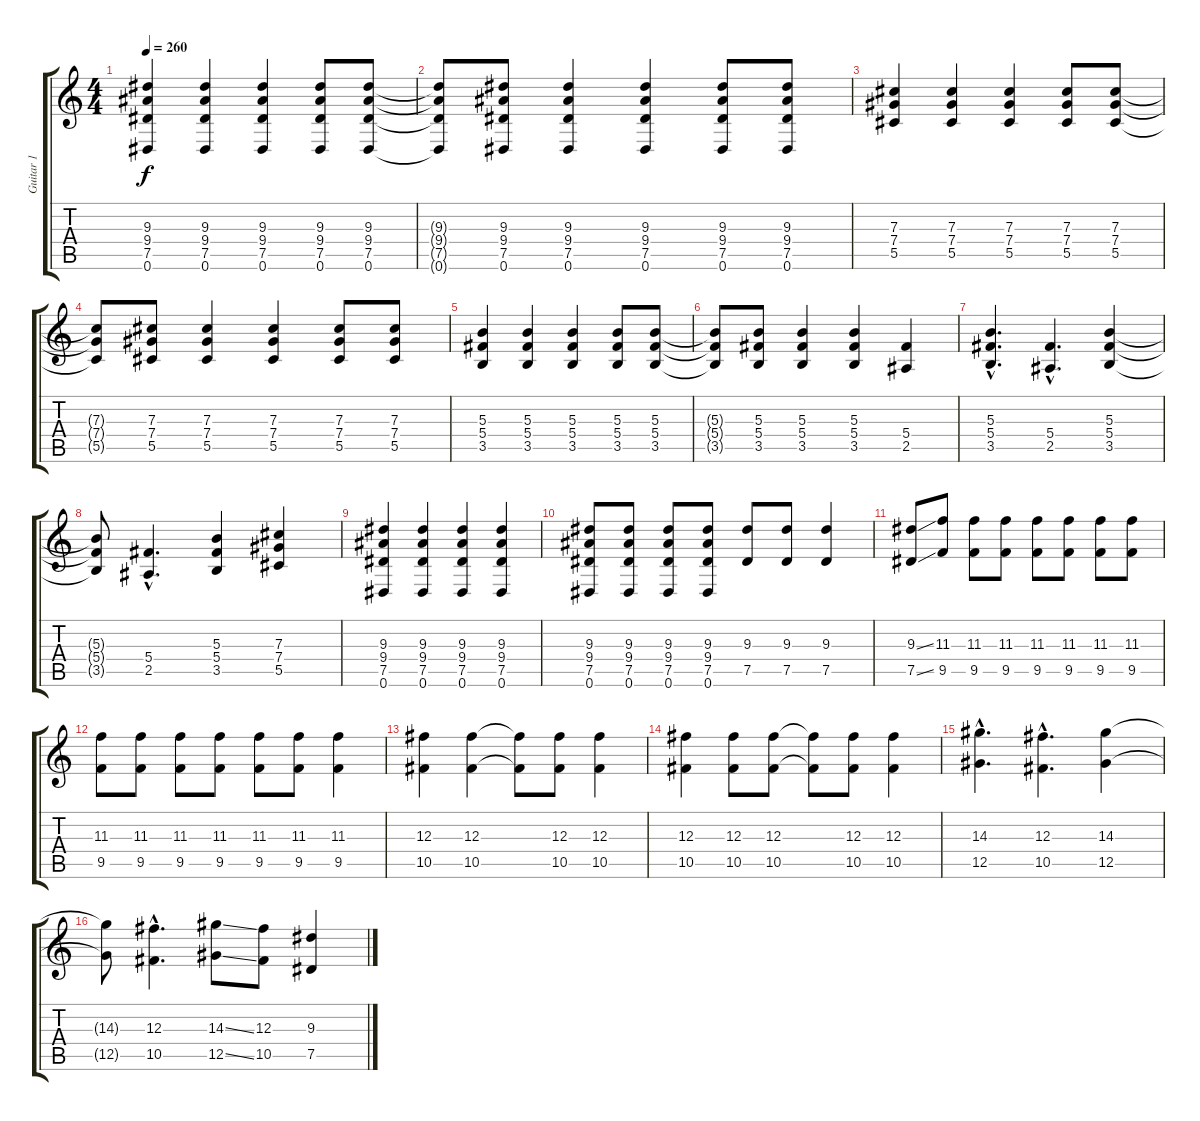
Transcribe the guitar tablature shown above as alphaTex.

\track ("Guitar 1" "Guitar 1") {instrument distortionguitar}
\staff {score tabs}
\tuning (Eb4 Bb3 Gb3 Db3 Ab2 Eb2) {hide}
\ts (4 4)
\tempo 260
\clef g2
\ks c
(9.3 9.4 7.5 0.6).4{dy f} (9.3 9.4 7.5 0.6).4 (9.3 9.4 7.5 0.6).4 (9.3 9.4 7.5 0.6).8 (9.3 9.4 7.5 0.6).8 |
(9.3{t} 9.4{t} 7.5{t} 0.6{t}).8 (9.3 9.4 7.5 0.6).8 (9.3 9.4 7.5 0.6).4 (9.3 9.4 7.5 0.6).4 (9.3 9.4 7.5 0.6).8 (9.3 9.4 7.5 0.6).8 |
(7.3 7.4 5.5).4 (7.3 7.4 5.5).4 (7.3 7.4 5.5).4 (7.3 7.4 5.5).8 (7.3 7.4 5.5).8 |
(7.3{t} 7.4{t} 5.5{t}).8 (7.3 7.4 5.5).8 (7.3 7.4 5.5).4 (7.3 7.4 5.5).4 (7.3 7.4 5.5).8 (7.3 7.4 5.5).8 |
(5.3 5.4 3.5).4 (5.3 5.4 3.5).4 (5.3 5.4 3.5).4 (5.3 5.4 3.5).8 (5.3 5.4 3.5).8 |
(5.3{t} 5.4{t} 3.5{t}).8 (5.3 5.4 3.5).8 (5.3 5.4 3.5).4 (5.3 5.4 3.5).4 (5.4 2.5).4 |
(5.3{hac} 5.4{hac} 3.5{hac}).4{d} (5.4{hac} 2.5{hac}).4{d} (5.3 5.4 3.5).4 |
(5.3{t} 5.4{t} 3.5{t}).8 (5.4{hac} 2.5{hac}).4{d} (5.3 5.4 3.5).4 (7.3 7.4 5.5).4 |
(9.3 9.4 7.5 0.6).4 (9.3 9.4 7.5 0.6).4 (9.3 9.4 7.5 0.6).4 (9.3 9.4 7.5 0.6).4 |
(9.3 9.4 7.5 0.6).8 (9.3 9.4 7.5 0.6).8 (9.3 9.4 7.5 0.6).8 (9.3 9.4 7.5 0.6).8 (9.3 7.5).8 (9.3 7.5).8 (9.3 7.5).4 |
(9.3{ss} 7.5{ss}).8 (11.3 9.5).8 (11.3 9.5).8 (11.3 9.5).8 (11.3 9.5).8 (11.3 9.5).8 (11.3 9.5).8 (11.3 9.5).8 |
(11.3 9.5).8 (11.3 9.5).8 (11.3 9.5).8 (11.3 9.5).8 (11.3 9.5).8 (11.3 9.5).8 (11.3 9.5).4 |
(12.3 10.5).4 (12.3 10.5).4 (12.3{t} 10.5{t}).8 (12.3 10.5).8 (12.3 10.5).4 |
(12.3 10.5).4 (12.3 10.5).8 (12.3 10.5).8 (12.3{t} 10.5{t}).8 (12.3 10.5).8 (12.3 10.5).4 |
(14.3{hac} 12.5{hac}).4{d} (12.3{hac} 10.5{hac}).4{d} (14.3 12.5).4 |
(14.3{t} 12.5{t}).8 (12.3{hac} 10.5{hac}).4{d} (14.3{ss} 12.5{ss}).8 (12.3 10.5).8 (9.3 7.5).4
